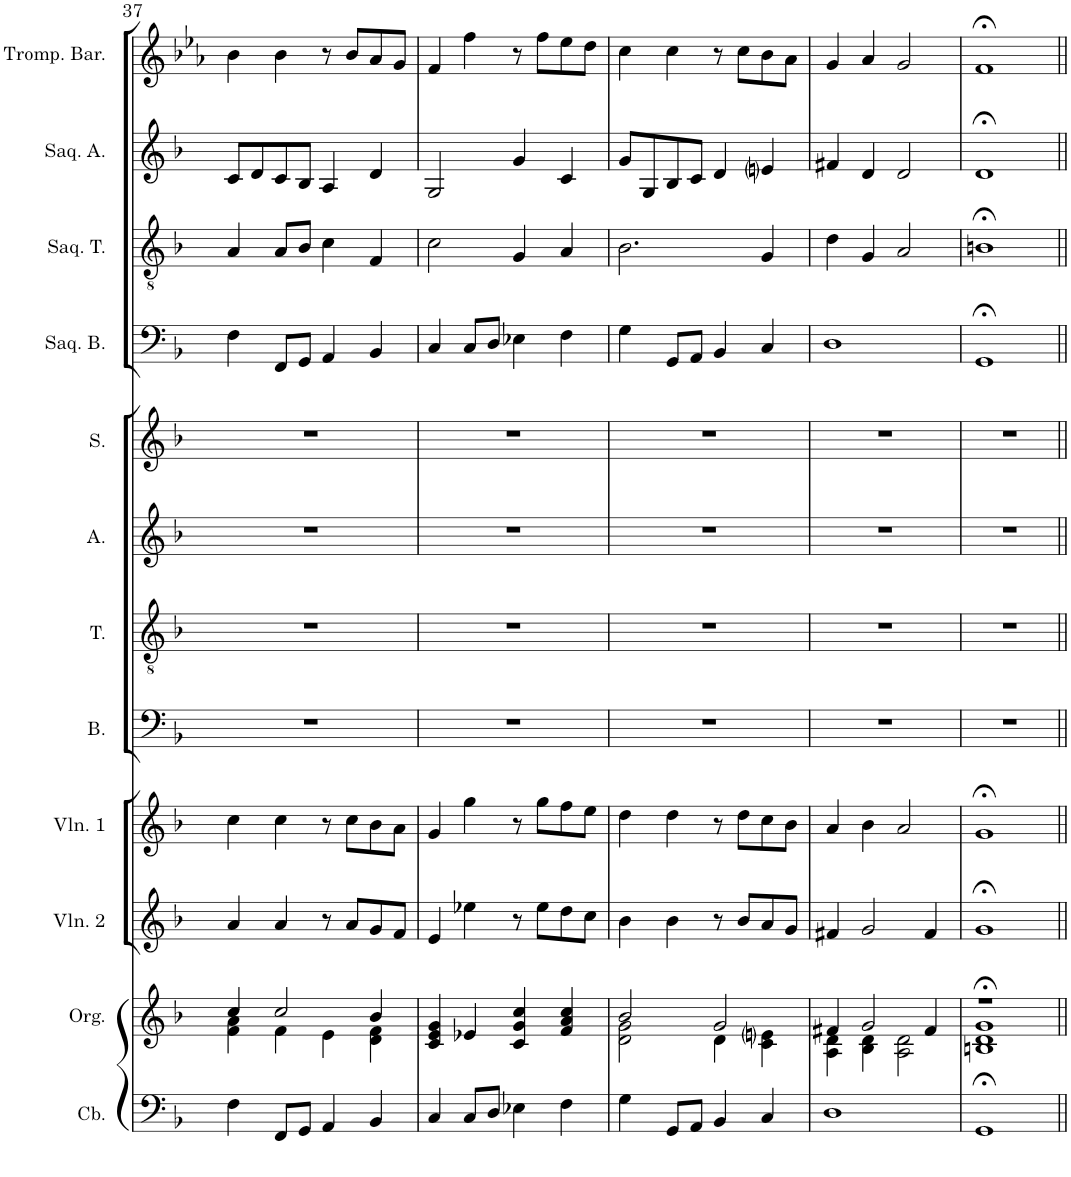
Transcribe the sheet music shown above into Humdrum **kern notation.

**kern	**kern	**kern	**kern	**kern	**kern	**kern	**kern	**kern	**kern	**kern	**kern
*part12	*part11	*part10	*part9	*part8	*part7	*part6	*part5	*part4	*part3	*part2	*part1
*staff12	*staff11	*staff10	*staff9	*staff8	*staff7	*staff6	*staff5	*staff4	*staff3	*staff2	*staff1
*I"Contrebasse	*I"Orgue	*I"Violon 2	*I"Violon 1	*I"Basse	*I"Ténor	*I"Alto	*I"Soprano	*I"Saqueboute Basse	*I"Saqueboute Ténor	*I"Saqueboute Alto	*I"Trompette Baroque en ré
*I'Cb.	*I'Org.	*I'Vln. 2	*I'Vln. 1	*I'B.	*I'T.	*I'A.	*I'S.	*I'Saq. B.	*I'Saq. T.	*I'Saq. A.	*I'Tromp. Bar.
!!LO:PB:g=z
*clefF4	*clefG2	*clefG2	*clefG2	*clefF4	*clefGv2	*clefG2	*clefG2	*clefF4	*clefGv2	*clefG2	*clefG2
*Trd7c12	*	*	*	*	*	*	*	*	*	*	*Trd-1c-2
*k[b-]	*k[b-]	*k[b-]	*k[b-]	*k[b-]	*k[b-]	*k[b-]	*k[b-]	*k[b-]	*k[b-]	*k[b-]	*k[b-e-a-]
*M2/2	*M2/2	*M2/2	*M2/2	*M2/2	*M2/2	*M2/2	*M2/2	*M2/2	*M2/2	*M2/2	*M2/2
*met(c|)	*met(c|)	*met(c|)	*met(c|)	*met(c|)	*met(c|)	*met(c|)	*met(c|)	*met(c|)	*met(c|)	*met(c|)	*met(c|)
=37	=37	=37	=37	=37	=37	=37	=37	=37	=37	=37	=37
*	*^	*	*	*	*	*	*	*	*	*	*
4F\	4cc/	4f\ 4a\	4a/	4cc\	1r	1r	1r	1r	4F\	4A/	8c/L	4b-\
.	.	.	.	.	.	.	.	.	.	.	8d/	.
8FF/L	2cc/	4f\	4a/	4cc\	.	.	.	.	8FF/L	8A/L	8c/	4b-\
8GG/J	.	.	.	.	.	.	.	.	8GG/J	8B-/J	8B-/J	.
4AA/	.	4e\	8r	8r	.	.	.	.	4AA/	4c\	4A/	8r
.	.	.	8a/L	8cc\L	.	.	.	.	.	.	.	8b-/L
4BB-/	4b-/	4d\ 4f\	8g/	8b-\	.	.	.	.	4BB-/	4F/	4d/	8a-/
.	.	.	8f/J	8a\J	.	.	.	.	.	.	.	8g/J
*	*v	*v	*	*	*	*	*	*	*	*	*	*
=38	=38	=38	=38	=38	=38	=38	=38	=38	=38	=38	=38
4C/	4c/ 4e/ 4g/	4e/	4g/	1r	1r	1r	1r	4C/	2c\	2G/	4f/
8C/L	4e-X/	4ee-X\	4gg\	.	.	.	.	8C/L	.	.	4ff\
8D/J	.	.	.	.	.	.	.	8D/J	.	.	.
4E-X\	4c/ 4g/ 4cc/	8r	8r	.	.	.	.	4E-X\	4G/	4g/	8r
.	.	8ee-\L	8gg\L	.	.	.	.	.	.	.	8ff\L
4F\	4f/ 4a/ 4cc/	8dd\	8ff\	.	.	.	.	4F\	4A/	4c/	8ee-\
.	.	8cc\J	8ee\J	.	.	.	.	.	.	.	8dd\J
=39	=39	=39	=39	=39	=39	=39	=39	=39	=39	=39	=39
*	*^	*	*	*	*	*	*	*	*	*	*
4G\	2b-/	2d\ 2g\	4b-\	4dd\	1r	1r	1r	1r	4G\	2.B-\	8g/L	4cc\
.	.	.	.	.	.	.	.	.	.	.	8G/	.
8GG/L	.	.	4b-\	4dd\	.	.	.	.	8GG/L	.	8B-/	4cc\
8AA/J	.	.	.	.	.	.	.	.	8AA/J	.	8c/J	.
4BB-/	2g/	4d\	8r	8r	.	.	.	.	4BB-/	.	4d/	8r
.	.	.	8b-/L	8dd\L	.	.	.	.	.	.	.	8cc\L
4C/	.	4c\ 4eni\	8a/	8cc\	.	.	.	.	4C/	4G/	4eni/	8b-\
.	.	.	8g/J	8b-\J	.	.	.	.	.	.	.	8a-\J
=40	=40	=40	=40	=40	=40	=40	=40	=40	=40	=40	=40	=40
1D	4f#X/	4A\ 4d\	4f#X/	4a/	1r	1r	1r	1r	1D	4d\	4f#X/	4g/
.	2g/	4B-\ 4d\	2g/	4b-\	.	.	.	.	.	4G/	4d/	4a-/
.	.	2A\ 2d\	.	2a/	.	.	.	.	.	2A/	2d/	2g/
.	4f#/	.	4f#/	.	.	.	.	.	.	.	.	.
=41	=41	=41	=41	=41	=41	=41	=41	=41	=41	=41	=41	=41
1GG;<	1r;<	1Bn 1d 1g	1g;<	1g;<	1r	1r	1r	1r	1GG;<	1Bn;<	1d;<	1f;<
*	*v	*v	*	*	*	*	*	*	*	*	*	*
=||	=||	=||	=||	=||	=||	=||	=||	=||	=||	=||	=||
*-	*-	*-	*-	*-	*-	*-	*-	*-	*-	*-	*-
